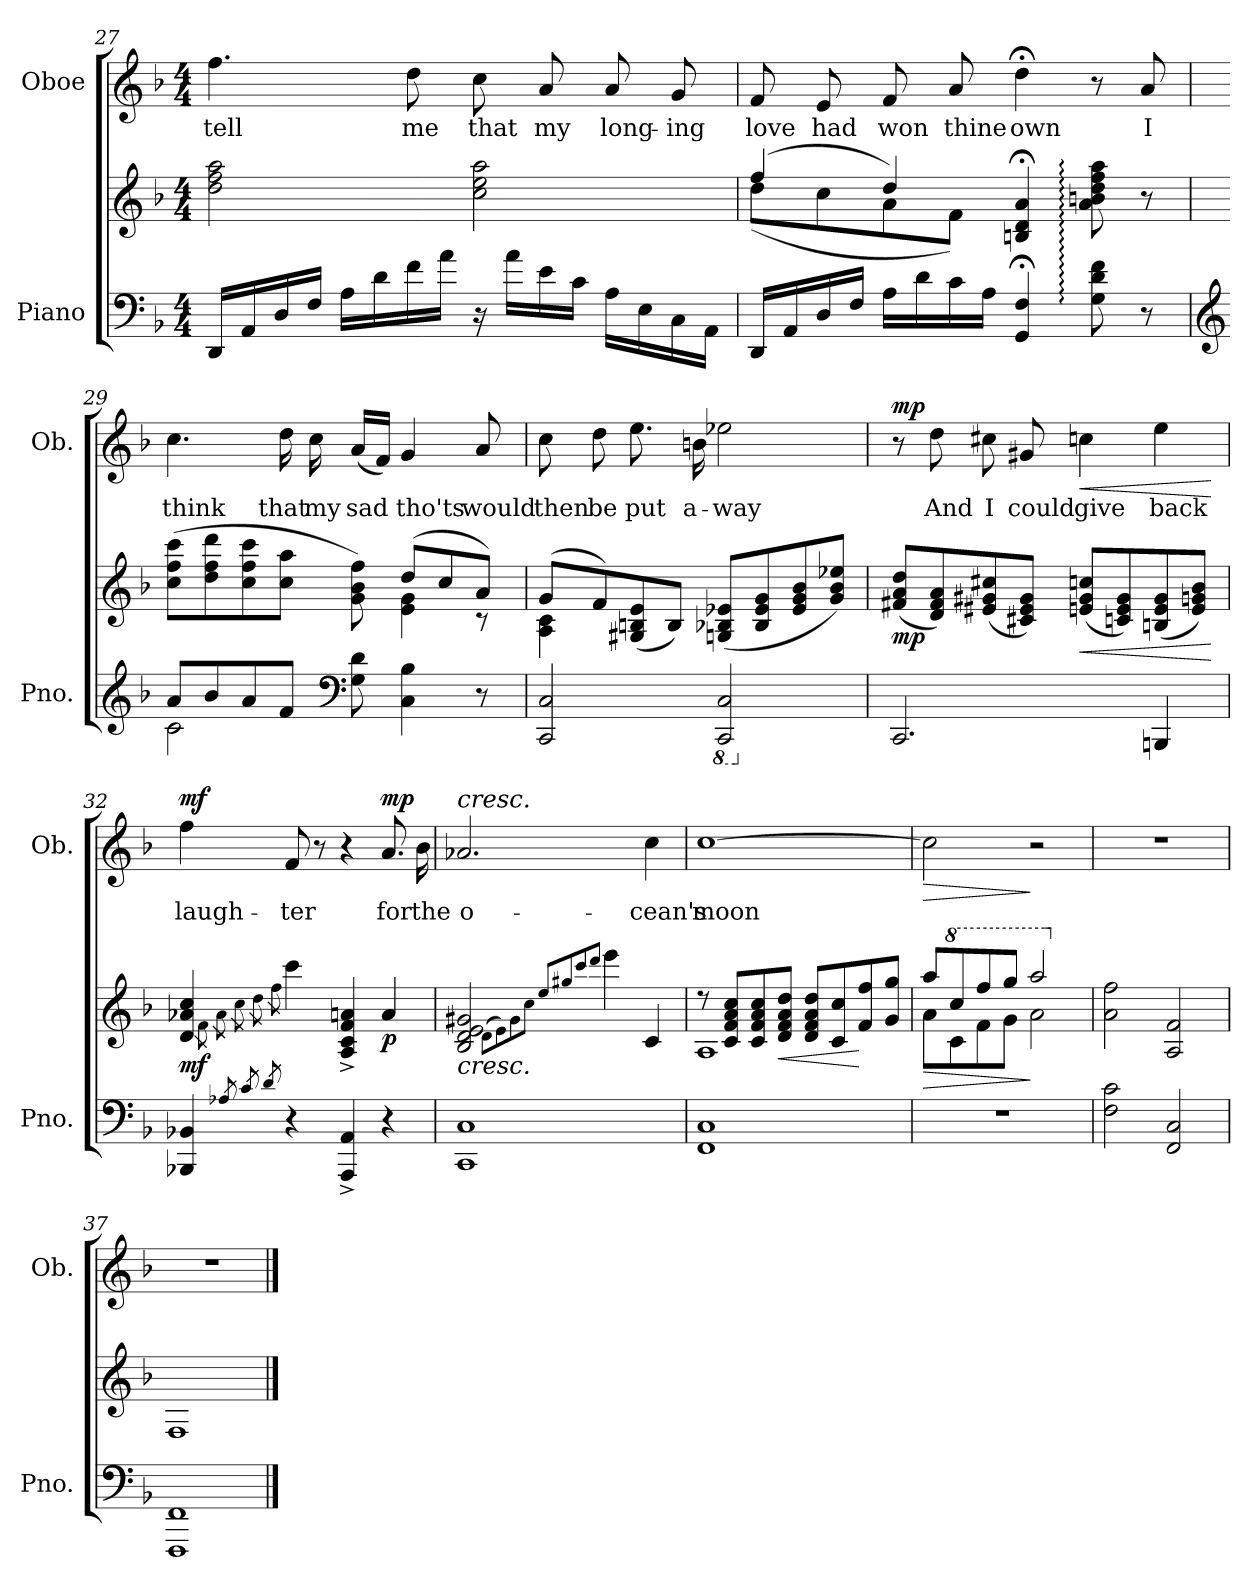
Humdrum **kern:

**kern	**kern	**dynam	**kern	**text	**dynam
*part2	*part2	*part2	*part1	*part1	*part1
*staff3	*staff2	*staff2/3	*staff1	*staff1	*staff1
*I"Piano	*	*	*I"Oboe	*	*
*I'Pno.	*	*	*I'Ob.	*	*
!!LO:LB:g=z
*clefF4	*clefG2	*	*clefG2	*	*
*k[b-]	*k[b-]	*	*k[b-]	*	*
*M4/4	*M4/4	*	*M4/4	*	*
=27	=27	=27	=27	=27	=27
!	!	!	!	!LO:LY:b	!
16DD/LL	2dd\ 2ff\ 2aa\	.	4.ff\	tell	.
16AA/	.	.	.	.	.
16D/	.	.	.	.	.
16F/JJ	.	.	.	.	.
16A\LL	.	.	.	.	.
16d\	.	.	.	.	.
!	!	!	!	!LO:LY:b	!
16f\	.	.	8dd\	me	.
16a\JJ	.	.	.	.	.
!	!	!	!	!LO:LY:b	!
16r	2cc\ 2ee\ 2aa\	.	8cc\	that	.
16a\LL	.	.	.	.	.
!	!	!	!	!LO:LY:b	!
16e\	.	.	8a/	my	.
16c\JJ	.	.	.	.	.
!	!	!	!	!LO:LY:b	!
16A\LL	.	.	8a/	long-	.
16E\	.	.	.	.	.
!	!	!	!	!LO:LY:b	!
16C\	.	.	8g/	-ing	.
16AA\JJ	.	.	.	.	.
=28	=28	=28	=28	=28	=28
*	*^	*	*	*	*
!	!	!	!	!	!LO:LY:b	!
16DD/LL	(4ff/	(8dd\L	.	8f/	love	.
16AA/	.	.	.	.	.	.
!	!	!	!	!	!LO:LY:b	!
16D/	.	8cc\	.	8e/	had	.
16F/JJ	.	.	.	.	.	.
!	!	!	!	!	!LO:LY:b	!
16A\LL	4dd/)	8a\	.	8f/	won	.
16d\	.	.	.	.	.	.
!	!	!	!	!	!LO:LY:b	!
16c\	.	8f\J)	.	8a/	thine	.
16A\JJ	.	.	.	.	.	.
!	!	!	!	!	!LO:LY:b	!
4GG/;< 4F/;<	4Bn/;< 4d/;< 4a/;<	2ryy	.	4dd;<\	own	.
8G\:: 8d\:: 8f\::	8a\:: 8bn\:: 8dd\:: 8ff\:: 8aa\::	.	.	8r	.	.
!	!	!	!	!	!LO:LY:b	!
8r	8r	.	.	8a/	I	.
!!LO:PB:g=z
=29	=29	=29	=29	=29	=29	=29
*clefG2	*	*	*	*	*	*
*^	*	*	*	*	*	*
!	!	!	!	!	!	!LO:LY:b	!
8a/L	2c\	(8cc\ 8ff\ 8ccc\L	8ryy	.	4.cc\	think	.
*	*	*v	*v	*	*	*	*
8b-/	.	8dd\ 8ff\ 8ddd\	.	.	.	.
8a/	.	8cc\ 8ff\ 8ccc\	.	.	.	.
!	!	!	!	!	!LO:LY:b	!
8f/J	.	8cc\ 8aa\J	.	16dd\	that	.
!	!	!	!	!	!LO:LY:b	!
.	.	.	.	16cc\	my	.
*clefF4	*	*	*	*	*	*
!	!	!	!	!	!LO:LY:b	!
8G\ 8d\	2ryy	8g\ 8b-\ 8ff\)	.	(16a/LL	sad	.
.	.	.	.	16f/JJ)	.	.
*	*	*^	*	*	*	*
!	!	!	!	!	!	!LO:LY:b	!
4C\ 4B-\	.	(8dd/L	4e\ 4g\	.	4g/	tho'ts	.
.	.	8cc/	.	.	.	.	.
!	!	!	!	!	!	!LO:LY:b	!
8r	.	8a/J)	8r	.	8a/	would	.
*v	*v	*	*	*	*	*	*
=30	=30	=30	=30	=30	=30	=30
!	!	!	!	!	!LO:LY:b	!
2CC/ 2C/	(8g/L	4A\ 4c\	.	8cc\	then	.
!	!	!	!	!	!LO:LY:b	!
.	8f/)	.	.	8dd\	be	.
!	!	!	!	!	!LO:LY:b	!
.	(8G#X/ 8Bn/ 8e/	2.ryy	.	8.ee\	put	.
.	8B/J)	.	.	.	.	.
!	!	!	!	!	!LO:LY:b	!
.	.	.	.	16bn\	a-	.
*8ba	*	*	*	*	*	*
!	!	!	!	!	!LO:LY:b	!
2CCC/ 2CC/	(8Gn/ 8B-X/ 8e-X/L	.	.	2ee-X\	-way	.
.	8B-/ 8e-/ 8g/	.	.	.	.	.
.	8e-/ 8g/ 8b-/	.	.	.	.	.
.	8g/ 8b-/ 8ee-X/J)	.	.	.	.	.
*	*v	*v	*	*	*	*
=31	=31	=31	=31	=31	=31
*X8ba	*	*	*	*	*
!	!	!LO:DY:b	!	!	!LO:DY:a
2.CC/	(8f#X/ 8a/ 8dd/L	mp	8r	.	mp
!	!	!	!	!LO:LY:b	!
.	8d/ 8f#/ 8a/)	.	8dd\	And	.
!	!	!	!	!LO:LY:b	!
.	(8e#X/ 8g#X/ 8cc#X/	.	8cc#X\	I	.
!	!	!	!	!LO:LY:b	!
.	8c#X/ 8e#/ 8g#/J)	.	8g#X/	could	.
!	!	!LO:HP:b	!	!LO:LY:b	!LO:HP:b
.	(8en/ 8g#/ 8ccn/L	<	4ccn\	give	<
.	8cn/ 8e/ 8g#/)	.	.	.	.
!	!	!	!	!LO:LY:b	!
4BBBn/	(8Bn/ 8e/ 8g#/	.	4ee\	back	.
.	8e/ 8gn/ 8b-/J)	.	.	.	.
.	.	[	.	.	[
!!LO:LB:g=z
=32	=32	=32	=32	=32	=32
*^	*	*	*	*	*
!	!	!	!LO:DY:b	!	!LO:LY:b	!LO:DY:a
4ryy	4BBB-X/ 4BB-X/	4d/ 4a-X/ 4cc/	mf	4ff\	laugh-	mf
.	.	8qf\	.	.	.	.
.	.	8qa-\	.	.	.	.
8qA-X/L	.	8qcc\	.	.	.	.
8qc/	.	8qdd\	.	.	.	.
8qd/	.	8qff\J	.	.	.	.
!	!	!	!	!	!LO:LY:b	!
2.ryy	4r	4ccc\	.	8f/	-ter	.
.	.	.	.	8r	.	.
.	4AAA/^ 4AA/^	4A/^ 4c/^ 4f/^ 4an/^	.	4r	.	.
!	!	!	!LO:DY:b	!	!LO:LY:b	!LO:DY:a
.	4r	4a/	p	8.a/	for	mp
!	!	!	!	!	!LO:LY:b	!
.	.	.	.	16b-\	the	.
*v	*v	*	*	*	*	*
=33	=33	=33	=33	=33	=33
!	!	!	!LO:TX:a:i:t=cresc.	!	!
!	!LO:TX:b:i:t=cresc.	!	!	!	!
!	!	!	!	!LO:LY:b	!
1CC 1C	2B-/ 2d/ 2e/ 2g#X/	.	2.a-X/	o-	.
.	(8qd\L	.	.	.	.
.	8qe\)	.	.	.	.
.	8qg#\	.	.	.	.
.	8qcc\J	.	.	.	.
.	8qee/L	.	.	.	.
.	8qgg#X/	.	.	.	.
.	8qccc/	.	.	.	.
.	8qddd/J	.	.	.	.
.	4eee\	.	.	.	.
!	!	!	!	!LO:LY:b	!
.	4c/	.	4cc\	-cean's	.
=34	=34	=34	=34	=34	=34
*	*^	*	*	*	*
!	!	!	!	!	!LO:LY:b	!
1FF 1C	8r	1A	.	[1cc	moon	.
.	8c/ 8f/ 8a/ 8cc/L	.	.	.	.	.
.	8c/ 8f/ 8a/ 8cc/	.	.	.	.	.
!	!	!	!LO:HP:b	!	!	!
.	8d/ 8f/ 8a/ 8dd/J	.	<	.	.	.
.	8d/ 8f/ 8a/ 8dd/L	.	.	.	.	.
.	8c/ 8cc/	.	.	.	.	.
.	8f/ 8ff/	.	[	.	.	.
.	8g/ 8gg/J	.	.	.	.	.
!!LO:LB:g=z
=35	=35	=35	=35	=35	=35	=35
!	!	!	!LO:HP:b	!	!	!LO:HP:b
1r	8aa/L	8a\L	>	2cc\]	.	>
*	*8va	*	*	*	*	*
.	8ccc/	8cc\	.	.	.	.
.	8fff/	8ff\	.	.	.	.
.	8ggg/J	8gg\J	.	.	.	.
.	2aaa/	2aa\	]	2r	.	]
*	*v	*v	*	*	*	*
=36	=36	=36	=36	=36	=36
*	*X8va	*	*	*	*
2F\ 2c\	2a\ 2ff\	.	1r	.	.
2FF/ 2C/	2A/ 2f/	.	.	.	.
=37	=37	=37	=37	=37	=37
1FFF 1FF	1F	.	1r	.	.
==	==	==	==	==	==
*-	*-	*-	*-	*-	*-
